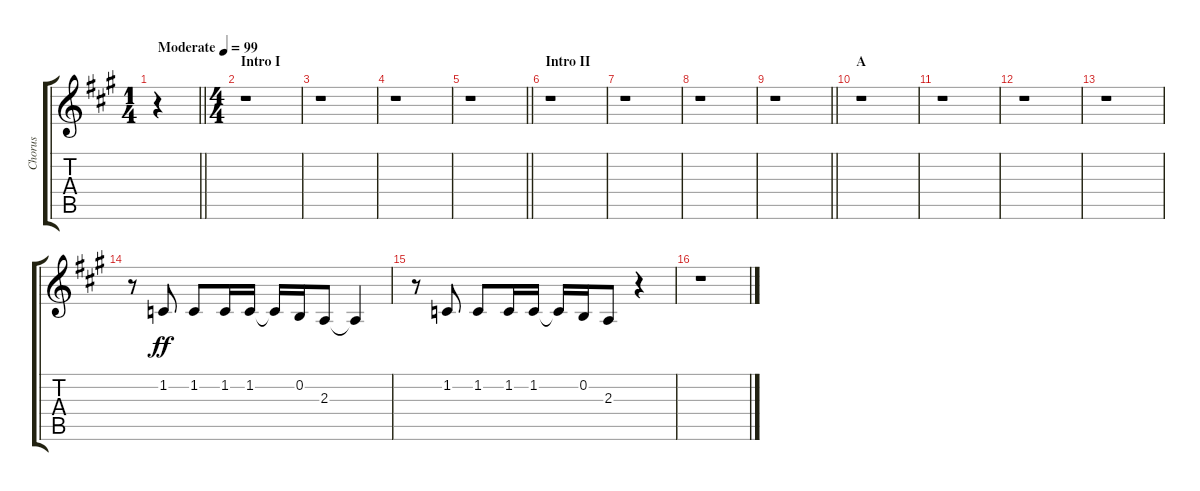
\track ("Chorus" "Chorus") {instrument voiceoohs}
\staff {score tabs}
\tuning (E4 B3 G3 D3 A2 E2) {hide}
\ts (1 4)
\tempo (99 "Moderate")
\clef g2
\barLineRight lightlight
\ks a
r.4{dy ff instrument voiceoohs} |
\ts (4 4)
\section ("" "Intro I")
r.1 |
r.1 |
r.1 |
\barLineRight lightlight
r.1 |
\section ("" "Intro II")
r.1 |
r.1 |
r.1 |
\barLineRight lightlight
r.1 |
\section ("" "A")
r.1 |
r.1 |
r.1 |
r.1 |
r.8 1.2.8 1.2.8 1.2.16 1.2.16 1.2{t}.16 0.2.16 2.3.8 2.3{t}.4 |
r.8 1.2.8 1.2.8 1.2.16 1.2.16 1.2{t}.16 0.2.16 2.3.8 r.4 |
r.1
